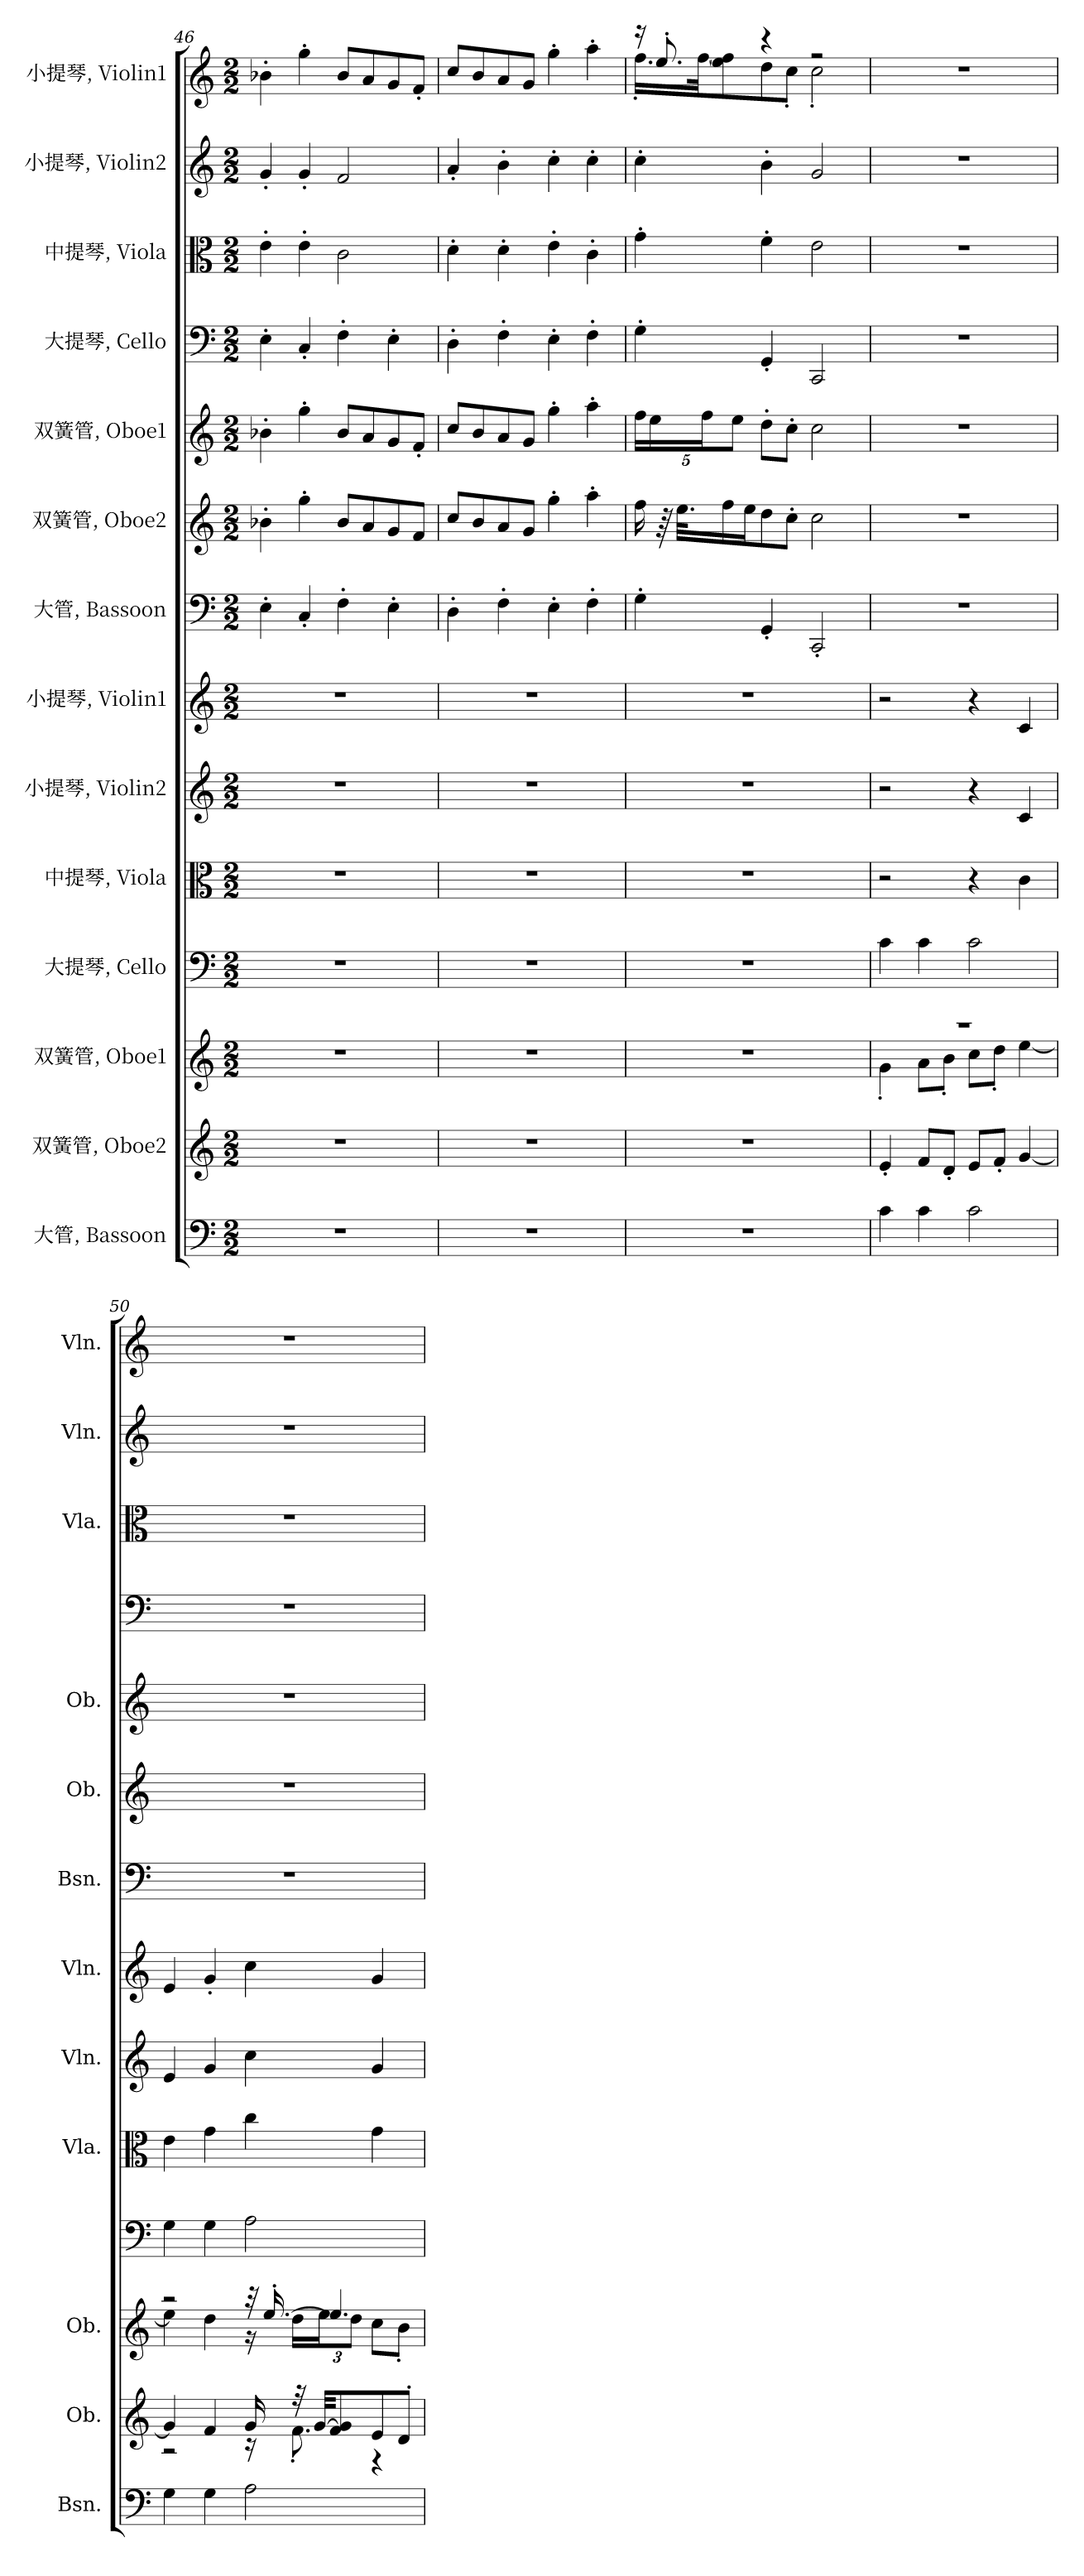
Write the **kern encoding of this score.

**kern	**kern	**kern	**kern	**kern	**kern	**kern	**kern	**kern	**kern	**kern	**kern	**kern	**kern
*part14	*part13	*part12	*part11	*part10	*part9	*part8	*part7	*part6	*part5	*part4	*part3	*part2	*part1
*staff14	*staff13	*staff12	*staff11	*staff10	*staff9	*staff8	*staff7	*staff6	*staff5	*staff4	*staff3	*staff2	*staff1
*I"大管, Bassoon	*I"双簧管, Oboe2	*I"双簧管, Oboe1	*I"大提琴, Cello	*I"中提琴, Viola	*I"小提琴, Violin2	*I"小提琴, Violin1	*I"大管, Bassoon	*I"双簧管, Oboe2	*I"双簧管, Oboe1	*I"大提琴, Cello	*I"中提琴, Viola	*I"小提琴, Violin2	*I"小提琴, Violin1
*I'Bsn.	*I'Ob.	*I'Ob.	*	*I'Vla.	*I'Vln.	*I'Vln.	*I'Bsn.	*I'Ob.	*I'Ob.	*	*I'Vla.	*I'Vln.	*I'Vln.
*clefF4	*clefG2	*clefG2	*clefF4	*clefC3	*clefG2	*clefG2	*clefF4	*clefG2	*clefG2	*clefF4	*clefC3	*clefG2	*clefG2
*k[]	*k[]	*k[]	*k[]	*k[]	*k[]	*k[]	*k[]	*k[]	*k[]	*k[]	*k[]	*k[]	*k[]
*M2/2	*M2/2	*M2/2	*M2/2	*M2/2	*M2/2	*M2/2	*M2/2	*M2/2	*M2/2	*M2/2	*M2/2	*M2/2	*M2/2
=46	=46	=46	=46	=46	=46	=46	=46	=46	=46	=46	=46	=46	=46
1r	1r	1r	1r	1r	1r	1r	4E'\	4b-X'\	4b-X'\	4E'\	4e'\	4g'/	4b-X'\
.	.	.	.	.	.	.	4C'/	4gg'\	4gg'\	4C'/	4e'\	4g'/	4gg'\
.	.	.	.	.	.	.	4F'\	8b-/L	8b-/L	4F'\	2c\	2f/	8b-/L
.	.	.	.	.	.	.	.	8a/	8a/	.	.	.	8a/
.	.	.	.	.	.	.	4E'\	8g/	8g/	4E'\	.	.	8g/
.	.	.	.	.	.	.	.	8f/J	8f'/J	.	.	.	8f'/J
=47	=47	=47	=47	=47	=47	=47	=47	=47	=47	=47	=47	=47	=47
1r	1r	1r	1r	1r	1r	1r	4D'\	8cc/L	8cc/L	4D'\	4d'\	4a'/	8cc/L
.	.	.	.	.	.	.	.	8b/	8b/	.	.	.	8b/
.	.	.	.	.	.	.	4F'\	8a/	8a/	4F'\	4d'\	4b'\	8a/
.	.	.	.	.	.	.	.	8g/J	8g/J	.	.	.	8g/J
.	.	.	.	.	.	.	4E'\	4gg'\	4gg'\	4E'\	4e'\	4cc'\	4gg'\
.	.	.	.	.	.	.	4F'\	4aa'\	4aa'\	4F'\	4c'\	4cc'\	4aa'\
=48	=48	=48	=48	=48	=48	=48	=48	=48	=48	=48	=48	=48	=48
*	*	*	*	*	*	*	*	*	*Xbrackettup	*	*	*	*
*	*	*	*	*	*	*	*	*	*	*	*	*	*^
1r	1r	1r	1r	1r	1r	1r	4G'\	16ff\	20ff\LL	4G'\	4g'\	4cc'\	16r	16.ff'\LL
.	.	.	.	.	.	.	.	.	20ee\	.	.	.	.	.
.	.	.	.	.	.	.	.	64r	.	.	.	.	8.ee'/	.
.	.	.	.	.	.	.	.	32.ee\KLL	.	.	.	.	.	.
.	.	.	.	.	.	.	.	.	.	.	.	.	.	[32ff\JK
.	.	.	.	.	.	.	.	.	20ff\J	.	.	.	.	.
.	.	.	.	.	.	.	.	16ff\	.	.	.	.	.	8ee\ 8ff\]
.	.	.	.	.	.	.	.	.	10ee\J	.	.	.	.	.
.	.	.	.	.	.	.	.	16ee\J	.	.	.	.	.	.
.	.	.	.	.	.	.	4GG'/	8dd\	8dd'\L	4GG'/	4f'\	4b'\	4r	8dd\
.	.	.	.	.	.	.	.	8cc'\J	8cc'\J	.	.	.	.	8cc'\J
.	.	.	.	.	.	.	2CC'/	2cc\	2cc\	2CC/	2e\	2g/	2r	2cc'\
*	*	*	*	*	*	*	*	*	*	*	*	*	*v	*v
=49	=49	=49	=49	=49	=49	=49	=49	=49	=49	=49	=49	=49	=49
*	*	*^	*	*	*	*	*	*	*	*	*	*	*
4c\	4e'/	1r	4g'\	4c\	2r	2r	2r	1r	1r	1r	1r	1r	1r	1r
4c\	8f/L	.	8a\L	4c\	.	.	.	.	.	.	.	.	.	.
.	8d'/J	.	8b'\J	.	.	.	.	.	.	.	.	.	.	.
2c\	8e/L	.	8cc\L	2c\	4r	4r	4r	.	.	.	.	.	.	.
.	8f'/J	.	8dd'\J	.	.	.	.	.	.	.	.	.	.	.
.	[4g/	.	[4ee\	.	4c\	4c/	4c/	.	.	.	.	.	.	.
!!LO:PB:g=z
=50	=50	=50	=50	=50	=50	=50	=50	=50	=50	=50	=50	=50	=50	=50
*	*^	*	*	*	*	*	*	*	*	*	*	*	*	*
4G\	4g/]	2r	2r	4ee\]	4G\	4e\	4e/	4e/	1r	1r	1r	1r	1r	1r	1r
4G\	4f/	.	.	4dd\	4G\	4g\	4g/	4g'/	.	.	.	.	.	.	.
2A\	16g/	16r	32r	16r	2A\	4cc\	4cc\	4cc\	.	.	.	.	.	.	.
.	.	.	[16.ee'/	.	.	.	.	.	.	.	.	.	.	.	.
.	32r	8.f'\	.	16dd\LL	.	.	.	.	.	.	.	.	.	.	.
.	[32g/KKL	.	.	.	.	.	.	.	.	.	.	.	.	.	.
*	*	*	*	*Xbrackettup	*	*	*	*	*	*	*	*	*	*	*
.	8f/ 8g/]	.	4.ee/]	24ee\J	.	.	.	.	.	.	.	.	.	.	.
.	.	.	.	12dd\J	.	.	.	.	.	.	.	.	.	.	.
.	8e/	4r	.	8cc\L	.	4g\	4g/	4g/	.	.	.	.	.	.	.
.	8d'/J	.	.	8b'\J	.	.	.	.	.	.	.	.	.	.	.
*	*v	*v	*	*	*	*	*	*	*	*	*	*	*	*	*
*	*	*v	*v	*	*	*	*	*	*	*	*	*	*	*
=	=	=	=	=	=	=	=	=	=	=	=	=	=
*-	*-	*-	*-	*-	*-	*-	*-	*-	*-	*-	*-	*-	*-
